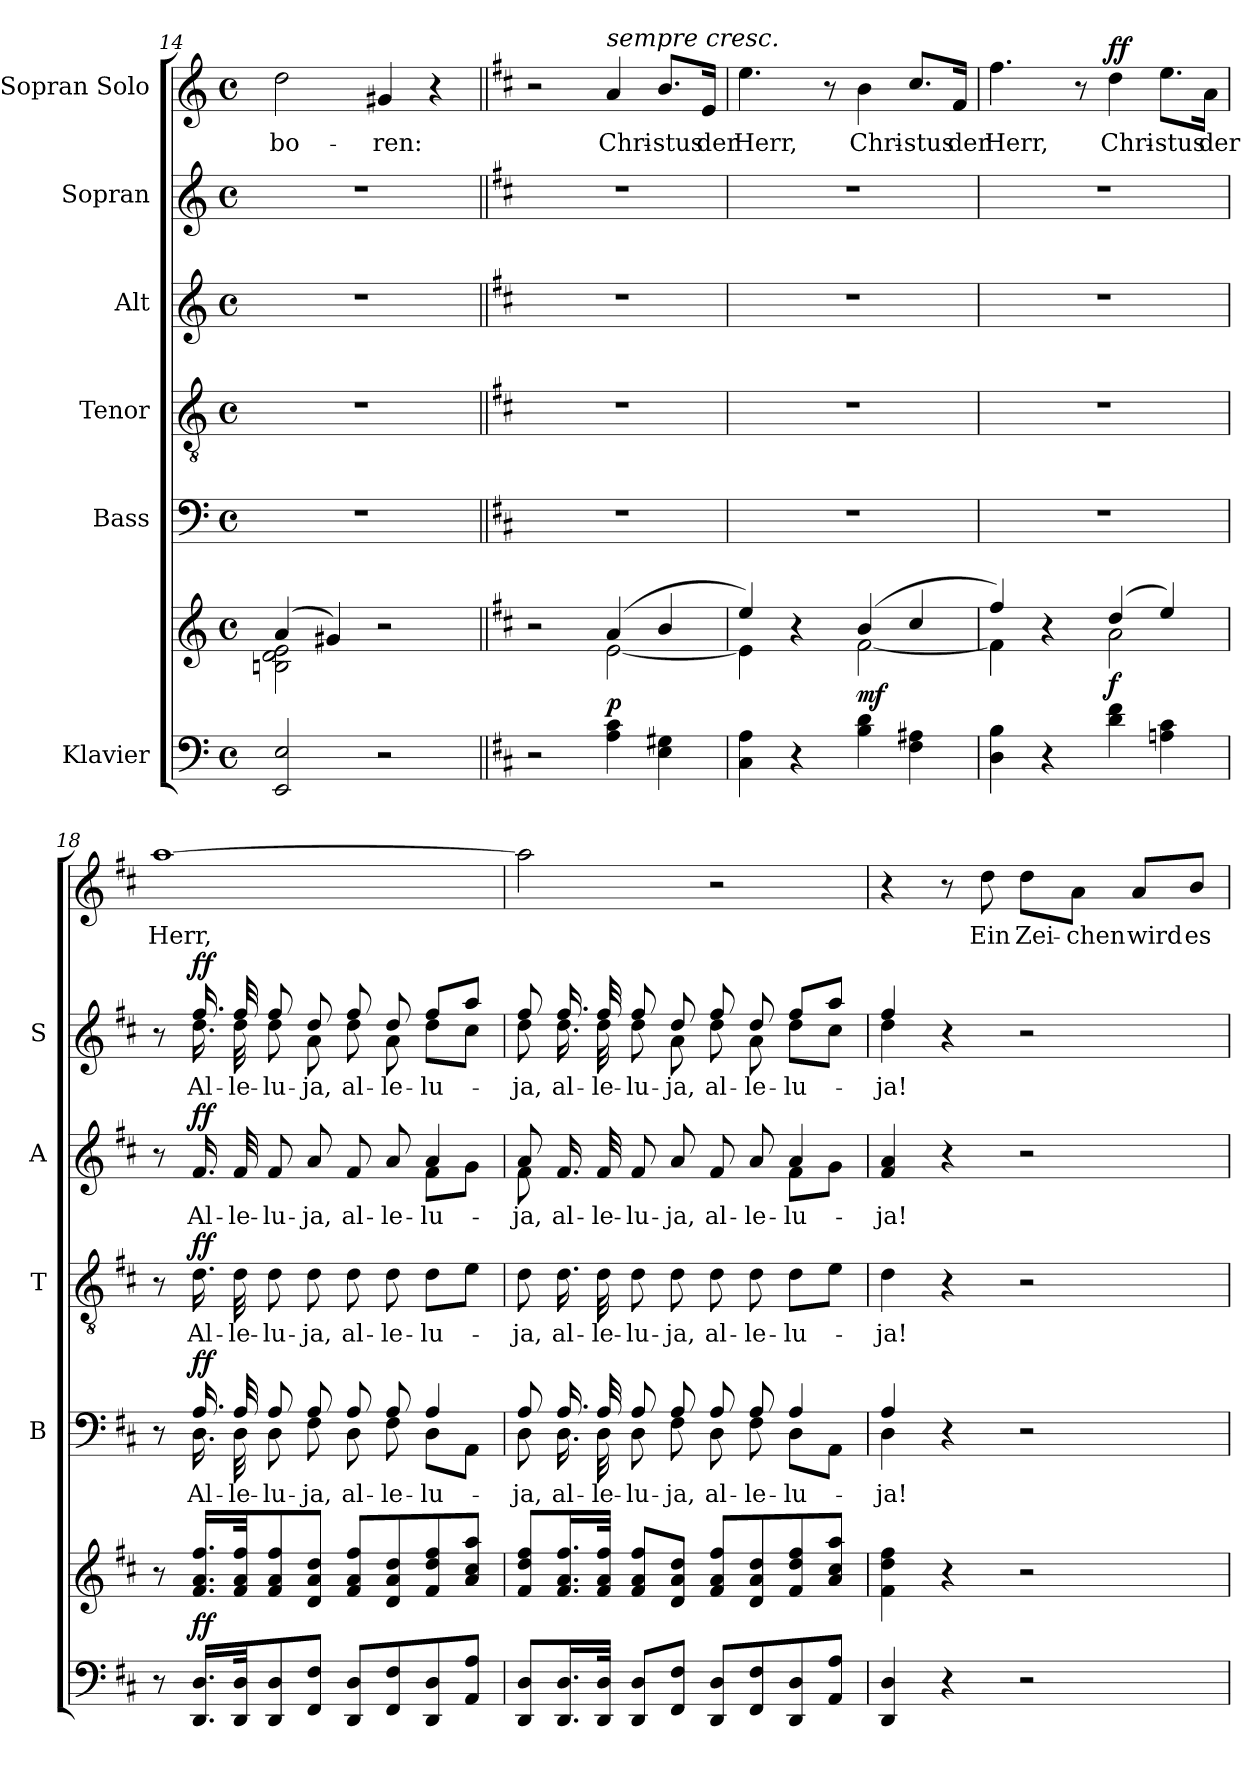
**kern	**kern	**dynam	**kern	**text	**dynam	**kern	**text	**dynam	**kern	**text	**dynam	**kern	**text	**dynam	**kern	**text	**dynam
*part6	*part6	*part6	*part5	*part5	*part5	*part4	*part4	*part4	*part3	*part3	*part3	*part2	*part2	*part2	*part1	*part1	*part1
*staff7	*staff6	*staff6/7	*staff5	*staff5	*staff5	*staff4	*staff4	*staff4	*staff3	*staff3	*staff3	*staff2	*staff2	*staff2	*staff1	*staff1	*staff1
*I"Klavier	*	*	*I"Bass	*	*	*I"Tenor	*	*	*I"Alt	*	*	*I"Sopran	*	*	*I"Sopran Solo	*	*
*	*	*	*I'B	*	*	*I'T	*	*	*I'A	*	*	*I'S	*	*	*	*	*
*clefF4	*clefG2	*	*clefF4	*	*	*clefGv2	*	*	*clefG2	*	*	*clefG2	*	*	*clefG2	*	*
*k[]	*k[]	*	*k[]	*	*	*k[]	*	*	*k[]	*	*	*k[]	*	*	*k[]	*	*
*M4/4	*M4/4	*	*M4/4	*	*	*M4/4	*	*	*M4/4	*	*	*M4/4	*	*	*M4/4	*	*
*met(c)	*met(c)	*	*met(c)	*	*	*met(c)	*	*	*met(c)	*	*	*met(c)	*	*	*met(c)	*	*
=14	=14	=14	=14	=14	=14	=14	=14	=14	=14	=14	=14	=14	=14	=14	=14	=14	=14
*	*^	*	*	*	*	*	*	*	*	*	*	*	*	*	*	*	*
!	!	!	!	!	!	!	!	!	!	!	!	!	!	!	!	!	!LO:LY:b	!
2EE/ 2E/	(4a/	2Bn\ 2d\ 2e\	.	1r	.	.	1r	.	.	1r	.	.	1r	.	.	2dd\	-bo-	.
.	4g#X/)	.	.	.	.	.	.	.	.	.	.	.	.	.	.	.	.	.
!	!	!	!	!	!	!	!	!	!	!	!	!	!	!	!	!	!LO:LY:b	!
2r	2r	2ryy	.	.	.	.	.	.	.	.	.	.	.	.	.	4g#X/	-ren:	.
.	.	.	.	.	.	.	.	.	.	.	.	.	.	.	.	4r	.	.
=15||	=15||	=15||	=15||	=15||	=15||	=15||	=15||	=15||	=15||	=15||	=15||	=15||	=15||	=15||	=15||	=15||	=15||	=15||
*k[f#c#]	*k[f#c#]	*	*	*k[f#c#]	*	*	*k[f#c#]	*	*	*k[f#c#]	*	*	*k[f#c#]	*	*	*k[f#c#]	*	*
2r	2r	2ryy	.	1r	.	.	1r	.	.	1r	.	.	1r	.	.	2r	.	.
!	!	!	!	!	!	!	!	!	!	!	!	!	!	!	!	!LO:TX:a:i:t=sempre  cresc.	!	!
!	!	!	!LO:DY:a=2	!	!	!	!	!	!	!	!	!	!	!	!	!	!LO:LY:b	!
4A\ 4c#\	(4a/	[2e\	p	.	.	.	.	.	.	.	.	.	.	.	.	4a/	Chri-	.
!	!	!	!	!	!	!	!	!	!	!	!	!	!	!	!	!	!LO:LY:b	!
4E\ 4G#X\	4b/	.	.	.	.	.	.	.	.	.	.	.	.	.	.	8.b/L	-stus	.
!	!	!	!	!	!	!	!	!	!	!	!	!	!	!	!	!	!LO:LY:b	!
.	.	.	.	.	.	.	.	.	.	.	.	.	.	.	.	16e/Jk	der	.
=16	=16	=16	=16	=16	=16	=16	=16	=16	=16	=16	=16	=16	=16	=16	=16	=16	=16	=16
!	!	!	!	!	!	!	!	!	!	!	!	!	!	!	!	!	!LO:LY:b	!
4C#\ 4A\	4ee/)	4e\]	.	1r	.	.	1r	.	.	1r	.	.	1r	.	.	4.ee\	Herr,	.
4r	4r	4ryy	.	.	.	.	.	.	.	.	.	.	.	.	.	.	.	.
.	.	.	.	.	.	.	.	.	.	.	.	.	.	.	.	8r	.	.
!	!	!	!LO:DY:a=2	!	!	!	!	!	!	!	!	!	!	!	!	!	!LO:LY:b	!
4B\ 4d\	(4b/	[2f#\	mf	.	.	.	.	.	.	.	.	.	.	.	.	4b\	Chri-	.
!	!	!	!	!	!	!	!	!	!	!	!	!	!	!	!	!	!LO:LY:b	!
4F#\ 4A#X\	4cc#/	.	.	.	.	.	.	.	.	.	.	.	.	.	.	8.cc#/L	-stus	.
!	!	!	!	!	!	!	!	!	!	!	!	!	!	!	!	!	!LO:LY:b	!
.	.	.	.	.	.	.	.	.	.	.	.	.	.	.	.	16f#/Jk	der	.
=17	=17	=17	=17	=17	=17	=17	=17	=17	=17	=17	=17	=17	=17	=17	=17	=17	=17	=17
!	!	!	!	!	!	!	!	!	!	!	!	!	!	!	!	!	!LO:LY:b	!
4D\ 4B\	4ff#/)	4f#\]	.	1r	.	.	1r	.	.	1r	.	.	1r	.	.	4.ff#\	Herr,	.
4r	4r	4ryy	.	.	.	.	.	.	.	.	.	.	.	.	.	.	.	.
.	.	.	.	.	.	.	.	.	.	.	.	.	.	.	.	8r	.	.
!	!	!	!LO:DY:a=2	!	!	!	!	!	!	!	!	!	!	!	!	!	!LO:LY:b	!LO:DY:a
4d\ 4f#\	(4dd/	2a\	f	.	.	.	.	.	.	.	.	.	.	.	.	4dd\	Chri-	ff
!	!	!	!	!	!	!	!	!	!	!	!	!	!	!	!	!	!LO:LY:b	!
4An\ 4c#\	4ee/)	.	.	.	.	.	.	.	.	.	.	.	.	.	.	8.ee\L	-stus	.
!	!	!	!	!	!	!	!	!	!	!	!	!	!	!	!	!	!LO:LY:b	!
.	.	.	.	.	.	.	.	.	.	.	.	.	.	.	.	16a\Jk	der	.
*	*v	*v	*	*	*	*	*	*	*	*	*	*	*	*	*	*	*	*
!!LO:PB:g=z
=18	=18	=18	=18	=18	=18	=18	=18	=18	=18	=18	=18	=18	=18	=18	=18	=18	=18
*	*	*	*^	*	*	*	*	*	*^	*	*	*^	*	*	*	*	*
!	!	!	!	!	!	!	!	!	!	!	!	!	!	!	!	!	!	!	!LO:LY:b	!
8r	8r	.	8r	8ryy	.	.	8r	.	.	8r	8ryy	.	.	8r	8ryy	.	.	[1aa	Herr,	.
!	!	!LO:DY:a=2	!	!	!LO:LY:b	!LO:DY:a	!	!LO:LY:b	!LO:DY:a	!	!	!LO:LY:b	!LO:DY:a	!	!	!LO:LY:b	!LO:DY:a	!	!	!
16.DD/ 16.D/LL	16.f#/ 16.a/ 16.ff#/LL	ff	16.A/	16.D\	Al-	ff	16.d\	Al-	ff	16.f#/	8ryy	Al-	ff	16.ff#/	16.dd\	Al-	ff	.	.	.
!	!	!	!	!	!LO:LY:b	!	!	!LO:LY:b	!	!	!	!LO:LY:b	!	!	!	!LO:LY:b	!	!	!	!
32DD/ 32D/JK	32f#/ 32a/ 32ff#/JK	.	32A/	32D\	-le-	.	32d\	-le-	.	32f#/	.	-le-	.	32ff#/	32dd\	-le-	.	.	.	.
*	*	*	*	*	*	*	*	*	*	*v	*v	*	*	*	*	*	*	*	*	*
!	!	!	!	!	!LO:LY:b	!	!	!LO:LY:b	!	!	!LO:LY:b	!	!	!	!LO:LY:b	!	!	!	!
8DD/ 8D/	8f#/ 8a/ 8ff#/	.	8A/	8D\	-lu-	.	8d\	-lu-	.	8f#/	-lu-	.	8ff#/	8dd\	-lu-	.	.	.	.
!	!	!	!	!	!LO:LY:b	!	!	!LO:LY:b	!	!	!LO:LY:b	!	!	!	!LO:LY:b	!	!	!	!
8FF#/ 8F#/J	8d/ 8a/ 8dd/J	.	8A/	8F#\	-ja,	.	8d\	-ja,	.	8a/	-ja,	.	8dd/	8a\	-ja,	.	.	.	.
!	!	!	!	!	!LO:LY:b	!	!	!LO:LY:b	!	!	!LO:LY:b	!	!	!	!LO:LY:b	!	!	!	!
8DD/ 8D/L	8f#/ 8a/ 8ff#/L	.	8A/	8D\	al-	.	8d\	al-	.	8f#/	al-	.	8ff#/	8dd\	al-	.	.	.	.
!	!	!	!	!	!LO:LY:b	!	!	!LO:LY:b	!	!	!LO:LY:b	!	!	!	!LO:LY:b	!	!	!	!
8FF#/ 8F#/	8d/ 8a/ 8dd/	.	8A/	8F#\	-le-	.	8d\	-le-	.	8a/	-le-	.	8dd/	8a\	-le-	.	.	.	.
!	!	!	!	!	!LO:LY:b	!	!	!LO:LY:b	!	!	!LO:LY:b	!	!	!	!LO:LY:b	!	!	!	!
*	*	*	*	*	*	*	*	*	*	*^	*	*	*	*	*	*	*	*	*
8DD/ 8D/	8f#/ 8dd/ 8ff#/	.	4A/	8D\L	-lu-	.	8d\L	-lu-	.	4a/	8f#\L	-lu-	.	8ff#/L	8dd\L	-lu-	.	.	.	.
8AA/ 8A/J	8a/ 8cc#/ 8aa/J	.	.	8AA\J	.	.	8e\J	.	.	.	8g\J	.	.	8aa/J	8cc#\J	.	.	.	.	.
=19	=19	=19	=19	=19	=19	=19	=19	=19	=19	=19	=19	=19	=19	=19	=19	=19	=19	=19	=19	=19
!	!	!	!	!	!LO:LY:b	!	!	!LO:LY:b	!	!	!	!LO:LY:b	!	!	!	!LO:LY:b	!	!	!	!
8DD/ 8D/L	8f#/ 8dd/ 8ff#/L	.	8A/	8D\	-ja,	.	8d\	-ja,	.	8a/	8f#\	-ja,	.	8ff#/	8dd\	-ja,	.	2aa\]	.	.
!	!	!	!	!	!LO:LY:b	!	!	!LO:LY:b	!	!	!	!LO:LY:b	!	!	!	!LO:LY:b	!	!	!	!
16.DD/ 16.D/L	16.f#/ 16.a/ 16.ff#/L	.	16.A/	16.D\	al-	.	16.d\	al-	.	16.f#/	8ryy	al-	.	16.ff#/	16.dd\	al-	.	.	.	.
!	!	!	!	!	!LO:LY:b	!	!	!LO:LY:b	!	!	!	!LO:LY:b	!	!	!	!LO:LY:b	!	!	!	!
32DD/ 32D/JJk	32f#/ 32a/ 32ff#/JJk	.	32A/	32D\	-le-	.	32d\	-le-	.	32f#/	.	-le-	.	32ff#/	32dd\	-le-	.	.	.	.
*	*	*	*	*	*	*	*	*	*	*v	*v	*	*	*	*	*	*	*	*	*
!	!	!	!	!	!LO:LY:b	!	!	!LO:LY:b	!	!	!LO:LY:b	!	!	!	!LO:LY:b	!	!	!	!
8DD/ 8D/L	8f#/ 8a/ 8ff#/L	.	8A/	8D\	-lu-	.	8d\	-lu-	.	8f#/	-lu-	.	8ff#/	8dd\	-lu-	.	.	.	.
!	!	!	!	!	!LO:LY:b	!	!	!LO:LY:b	!	!	!LO:LY:b	!	!	!	!LO:LY:b	!	!	!	!
8FF#/ 8F#/J	8d/ 8a/ 8dd/J	.	8A/	8F#\	-ja,	.	8d\	-ja,	.	8a/	-ja,	.	8dd/	8a\	-ja,	.	.	.	.
!	!	!	!	!	!LO:LY:b	!	!	!LO:LY:b	!	!	!LO:LY:b	!	!	!	!LO:LY:b	!	!	!	!
8DD/ 8D/L	8f#/ 8a/ 8ff#/L	.	8A/	8D\	al-	.	8d\	al-	.	8f#/	al-	.	8ff#/	8dd\	al-	.	2r	.	.
!	!	!	!	!	!LO:LY:b	!	!	!LO:LY:b	!	!	!LO:LY:b	!	!	!	!LO:LY:b	!	!	!	!
8FF#/ 8F#/	8d/ 8a/ 8dd/	.	8A/	8F#\	-le-	.	8d\	-le-	.	8a/	-le-	.	8dd/	8a\	-le-	.	.	.	.
!	!	!	!	!	!LO:LY:b	!	!	!LO:LY:b	!	!	!LO:LY:b	!	!	!	!LO:LY:b	!	!	!	!
*	*	*	*	*	*	*	*	*	*	*^	*	*	*	*	*	*	*	*	*
8DD/ 8D/	8f#/ 8dd/ 8ff#/	.	4A/	8D\L	-lu-	.	8d\L	-lu-	.	4a/	8f#\L	-lu-	.	8ff#/L	8dd\L	-lu-	.	.	.	.
8AA/ 8A/J	8a/ 8cc#/ 8aa/J	.	.	8AA\J	.	.	8e\J	.	.	.	8g\J	.	.	8aa/J	8cc#\J	.	.	.	.	.
=20	=20	=20	=20	=20	=20	=20	=20	=20	=20	=20	=20	=20	=20	=20	=20	=20	=20	=20	=20	=20
!	!	!	!	!	!LO:LY:b	!	!	!LO:LY:b	!	!	!	!LO:LY:b	!	!	!	!LO:LY:b	!	!	!	!
*	*	*	*	*	*	*	*	*	*	*v	*v	*	*	*	*	*	*	*	*	*
4DD/ 4D/	4f#\ 4dd\ 4ff#\	.	4A/	4D\	-ja!	.	4d\	-ja!	.	4f#/ 4a/	-ja!	.	4ff#/	4dd\	-ja!	.	4r	.	.
4r	4r	.	4r	4ryy	.	.	4r	.	.	4r	.	.	4r	4ryy	.	.	8r	.	.
!	!	!	!	!	!	!	!	!	!	!	!	!	!	!	!	!	!	!LO:LY:b	!
.	.	.	.	.	.	.	.	.	.	.	.	.	.	.	.	.	8dd\	Ein	.
!	!	!	!	!	!	!	!	!	!	!	!	!	!	!	!	!	!	!LO:LY:b	!
2r	2r	.	2r	2ryy	.	.	2r	.	.	2r	.	.	2r	2ryy	.	.	8dd\L	Zei-	.
!	!	!	!	!	!	!	!	!	!	!	!	!	!	!	!	!	!	!LO:LY:b	!
.	.	.	.	.	.	.	.	.	.	.	.	.	.	.	.	.	8a\J	-chen	.
!	!	!	!	!	!	!	!	!	!	!	!	!	!	!	!	!	!	!LO:LY:b	!
.	.	.	.	.	.	.	.	.	.	.	.	.	.	.	.	.	8a/L	wird	.
!	!	!	!	!	!	!	!	!	!	!	!	!	!	!	!	!	!	!LO:LY:b	!
.	.	.	.	.	.	.	.	.	.	.	.	.	.	.	.	.	8b/J	es	.
*	*	*	*v	*v	*	*	*	*	*	*	*	*	*v	*v	*	*	*	*	*
=	=	=	=	=	=	=	=	=	=	=	=	=	=	=	=	=	=
*-	*-	*-	*-	*-	*-	*-	*-	*-	*-	*-	*-	*-	*-	*-	*-	*-	*-
